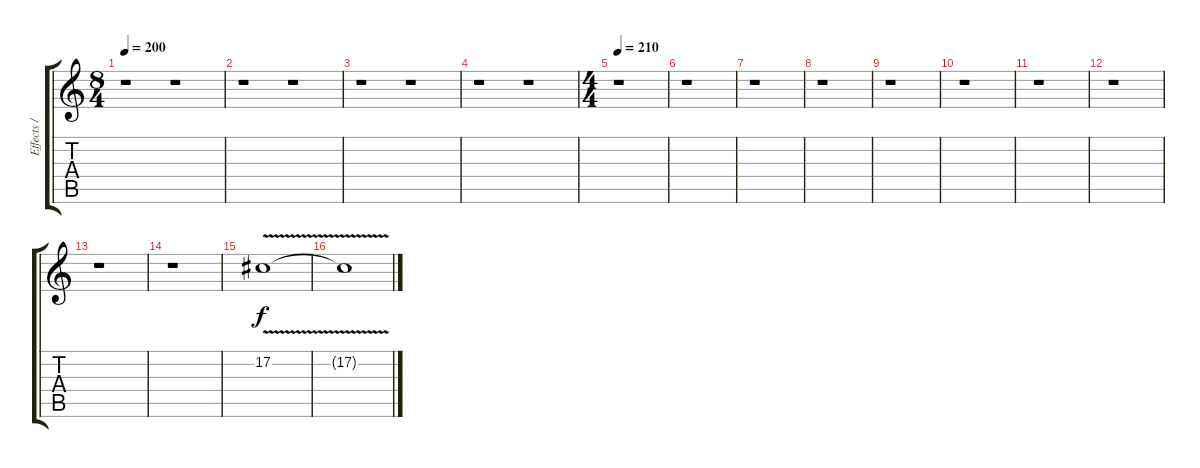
\track ("Effects / Vocals / Add'l Guitar" "Effects / ") {instrument lead2sawtooth}
\staff {score tabs}
\tuning (Db4 Ab3 E3 B2 Gb2 Db2) {hide}
\ts (8 4)
\tempo 200
\clef g2
\ks c
r.1{dy f} r.1 |
r.1 r.1 |
r.1 r.1 |
r.1 r.1 |
\ts (4 4)
\tempo 210
r.1 |
r.1 |
r.1 |
r.1 |
r.1 |
r.1 |
r.1 |
r.1 |
r.1 |
r.1{volume 12} |
17.2{v}.1{volume 0 balance 14 instrument distortionguitar} |
17.2{t}.1
